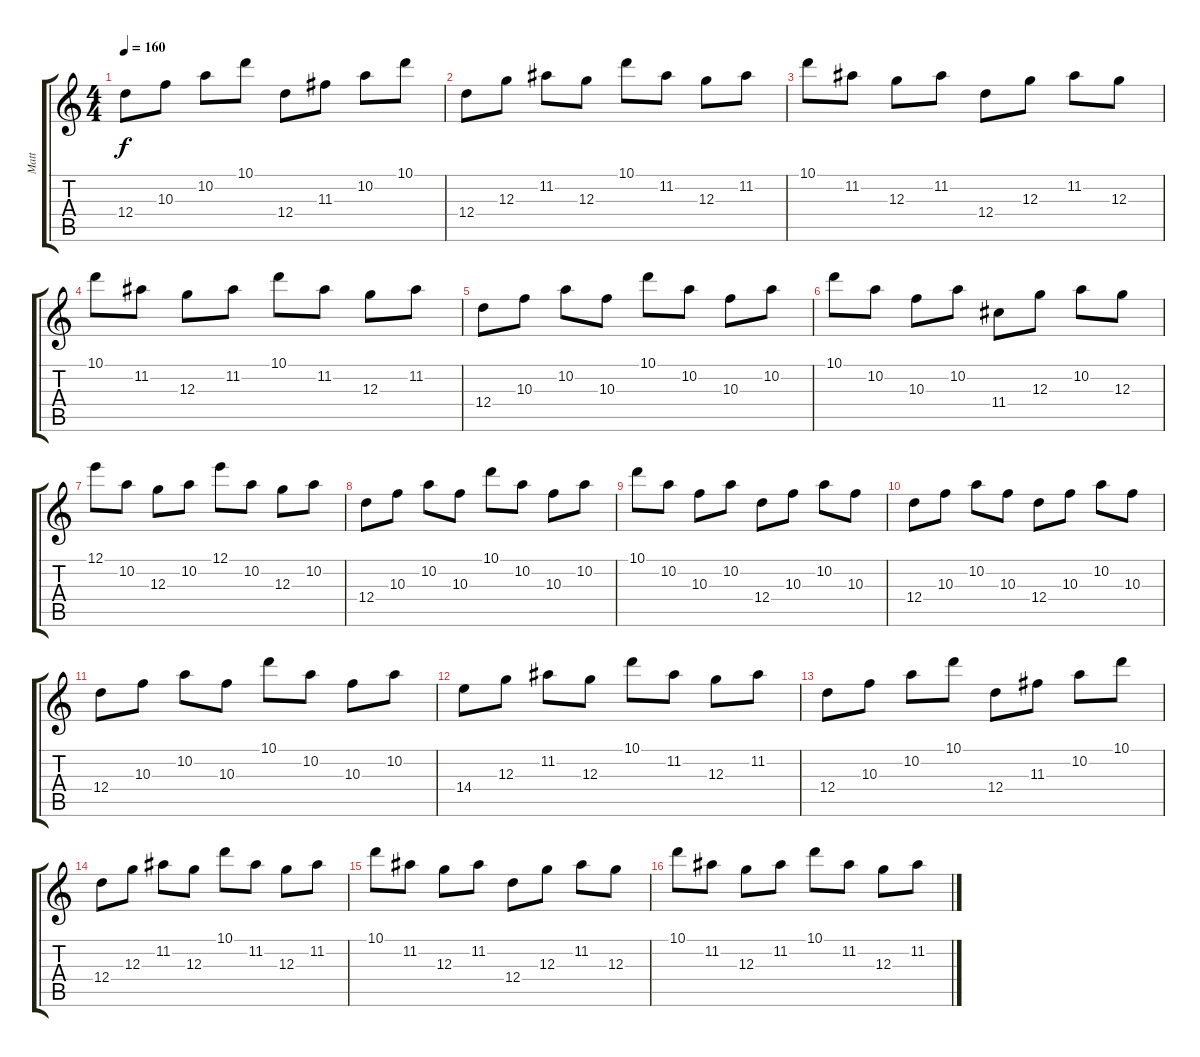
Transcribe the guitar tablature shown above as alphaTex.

\track ("Matt" "Matt") {instrument overdrivenguitar}
\staff {score tabs}
\tuning (E4 B3 G3 D3 A2 D2) {hide}
\ts (4 4)
\tempo 160
\clef g2
\ks c
12.4.8{dy f} 10.3.8 10.2.8 10.1.8 12.4.8 11.3.8 10.2.8 10.1.8 |
12.4.8 12.3.8 11.2.8 12.3.8 10.1.8 11.2.8 12.3.8 11.2.8 |
10.1.8 11.2.8 12.3.8 11.2.8 12.4.8 12.3.8 11.2.8 12.3.8 |
10.1.8 11.2.8 12.3.8 11.2.8 10.1.8 11.2.8 12.3.8 11.2.8 |
12.4.8 10.3.8 10.2.8 10.3.8 10.1.8 10.2.8 10.3.8 10.2.8 |
10.1.8 10.2.8 10.3.8 10.2.8 11.4.8 12.3.8 10.2.8 12.3.8 |
12.1.8 10.2.8 12.3.8 10.2.8 12.1.8 10.2.8 12.3.8 10.2.8 |
12.4.8 10.3.8 10.2.8 10.3.8 10.1.8 10.2.8 10.3.8 10.2.8 |
10.1.8 10.2.8 10.3.8 10.2.8 12.4.8 10.3.8 10.2.8 10.3.8 |
12.4.8 10.3.8 10.2.8 10.3.8 12.4.8 10.3.8 10.2.8 10.3.8 |
12.4.8 10.3.8 10.2.8 10.3.8 10.1.8 10.2.8 10.3.8 10.2.8 |
14.4.8 12.3.8 11.2.8 12.3.8 10.1.8 11.2.8 12.3.8 11.2.8 |
12.4.8 10.3.8 10.2.8 10.1.8 12.4.8 11.3.8 10.2.8 10.1.8 |
12.4.8 12.3.8 11.2.8 12.3.8 10.1.8 11.2.8 12.3.8 11.2.8 |
10.1.8 11.2.8 12.3.8 11.2.8 12.4.8 12.3.8 11.2.8 12.3.8 |
10.1.8 11.2.8 12.3.8 11.2.8 10.1.8 11.2.8 12.3.8 11.2.8
